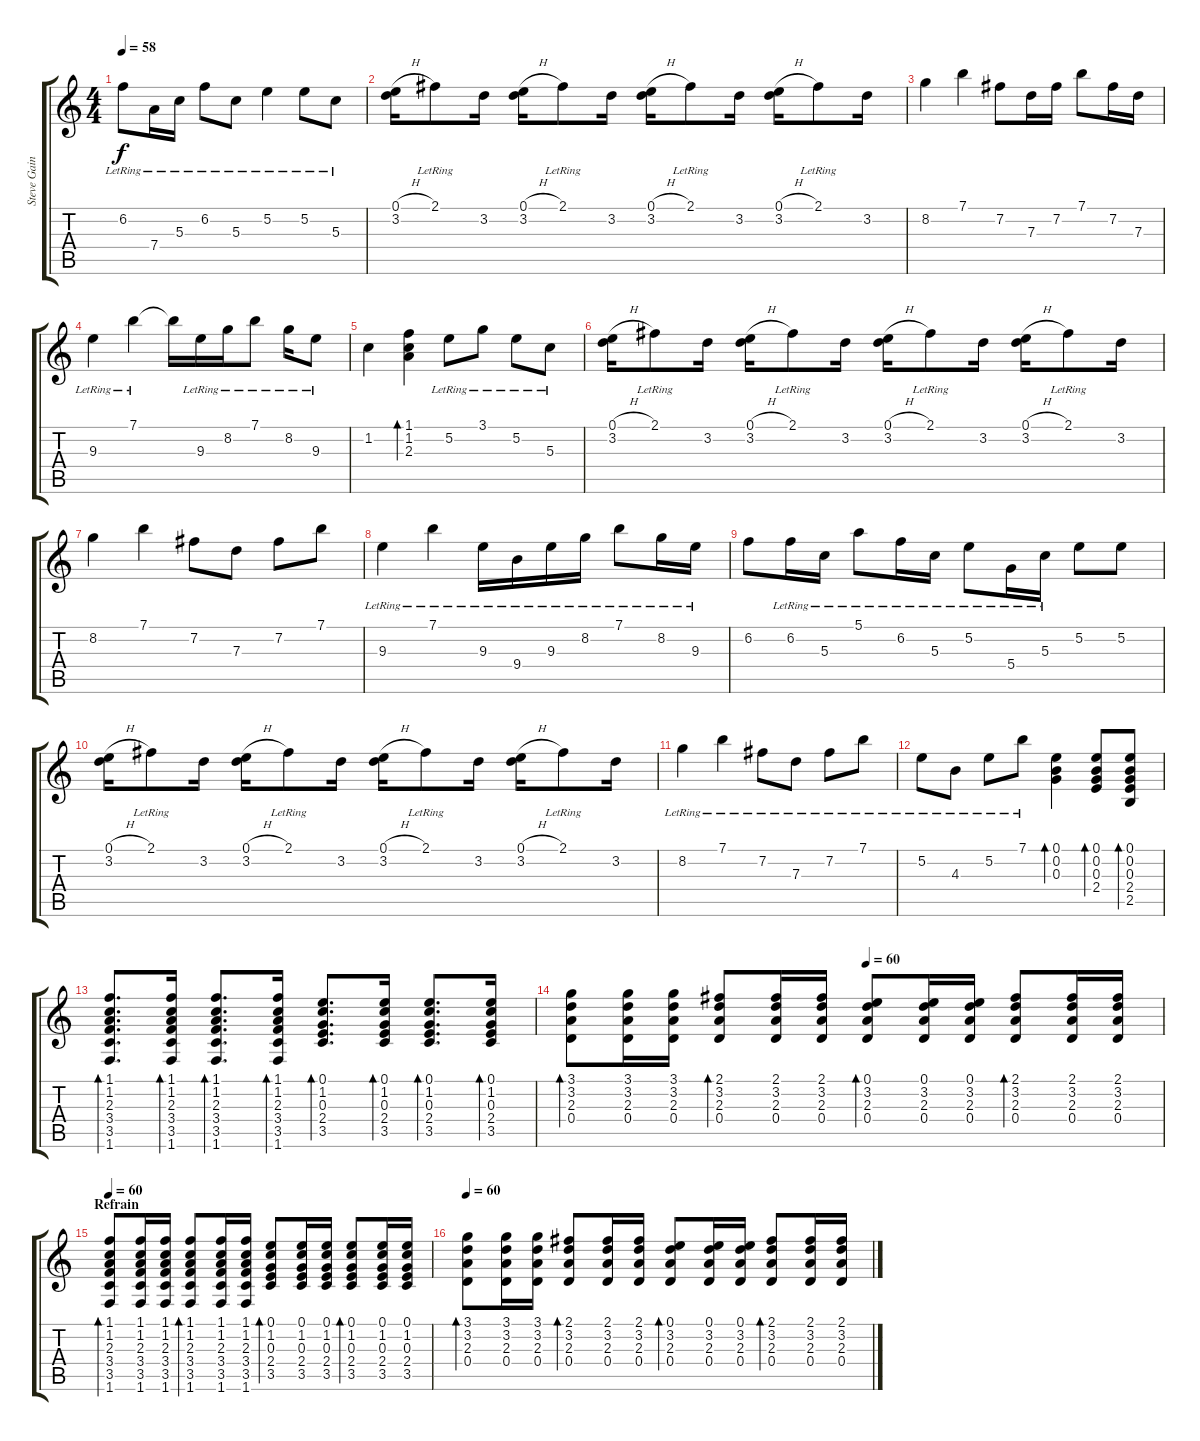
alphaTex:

\track ("Steve Gaines (clean guitar)" "Steve Gain") {instrument electricguitarjazz}
\staff {score tabs}
\tuning (E4 B3 G3 D3 A2 E2) {hide}
\ts (4 4)
\tempo 58
\clef g2
\ks c
6.2{lr}.8{dy f} 7.4{lr}.16 5.3{lr}.16 6.2{lr}.8 5.3{lr}.8 5.2{lr}.4 5.2{lr}.8 5.3{lr}.8 |
(0.1{h} 3.2).16 2.1{lr}.8 3.2.16 (0.1{h} 3.2).16 2.1{lr}.8 3.2.16 (0.1{h} 3.2).16 2.1{lr}.8 3.2.16 (0.1{h} 3.2).16 2.1{lr}.8 3.2.16 |
8.2.4 7.1.4 7.2.8 7.3.16 7.2.16 7.1.8 7.2.16 7.3.16 |
9.3{lr}.4 7.1{lr}.4 7.1{t}.16 9.3{lr}.16 8.2{lr}.16 7.1{lr}.8 8.2{lr}.16 9.3{lr}.8 |
1.2.4 (1.1 1.2 2.3).4{bd 60} 5.2{lr}.8 3.1{lr}.8 5.2{lr}.8 5.3{lr}.8 |
(0.1{h} 3.2).16 2.1{lr}.8 3.2.16 (0.1{h} 3.2).16 2.1{lr}.8 3.2.16 (0.1{h} 3.2).16 2.1{lr}.8 3.2.16 (0.1{h} 3.2).16 2.1{lr}.8 3.2.16 |
8.2.4 7.1.4 7.2.8 7.3.8 7.2.8 7.1.8 |
9.3{lr}.4 7.1{lr}.4 9.3{lr}.16 9.4{lr}.16 9.3{lr}.16 8.2{lr}.16 7.1{lr}.8 8.2{lr}.16 9.3{lr}.16 |
6.2.8 6.2{lr}.16 5.3{lr}.16 5.1{lr}.8 6.2{lr}.16 5.3{lr}.16 5.2{lr}.8 5.4{lr}.16 5.3{lr}.16 5.2.8 5.2.8 |
(0.1{h} 3.2).16 2.1{lr}.8 3.2.16 (0.1{h} 3.2).16 2.1{lr}.8 3.2.16 (0.1{h} 3.2).16 2.1{lr}.8 3.2.16 (0.1{h} 3.2).16 2.1{lr}.8 3.2.16 |
8.2{lr}.4 7.1{lr}.4 7.2{lr}.8 7.3{lr}.8 7.2{lr}.8 7.1{lr}.8 |
5.2{lr}.8 4.3{lr}.8 5.2{lr}.8 7.1{lr}.8 (0.1 0.2 0.3).4{bd 60} (0.1 0.2 0.3 2.4).8{bd 60} (0.1 0.2 0.3 2.4 2.5).8{bd 60} |
(1.1 1.2 2.3 3.4 3.5 1.6).8{d bd 60} (1.1 1.2 2.3 3.4 3.5 1.6).16{bd 60} (1.1 1.2 2.3 3.4 3.5 1.6).8{d bd 60} (1.1 1.2 2.3 3.4 3.5 1.6).16{bd 60} (0.1 1.2 0.3 2.4 3.5).8{d bd 60} (0.1 1.2 0.3 2.4 3.5).16{bd 60} (0.1 1.2 0.3 2.4 3.5).8{d bd 60} (0.1 1.2 0.3 2.4 3.5).16{bd 60} |
\tempo (60 0.5)
(3.1 3.2 2.3 0.4).8{bd 60} (3.1 3.2 2.3 0.4).16 (3.1 3.2 2.3 0.4).16 (2.1 3.2 2.3 0.4).8{bd 60} (2.1 3.2 2.3 0.4).16 (2.1 3.2 2.3 0.4).16 (0.1 3.2 2.3 0.4).8{bd 60} (0.1 3.2 2.3 0.4).16 (0.1 3.2 2.3 0.4).16 (2.1 3.2 2.3 0.4).8{bd 60} (2.1 3.2 2.3 0.4).16 (2.1 3.2 2.3 0.4).16 |
\section ("" "Refrain")
\tempo 60
(1.1 1.2 2.3 3.4 3.5 1.6).8{bd 60} (1.1 1.2 2.3 3.4 3.5 1.6).16 (1.1 1.2 2.3 3.4 3.5 1.6).16 (1.1 1.2 2.3 3.4 3.5 1.6).8{bd 60} (1.1 1.2 2.3 3.4 3.5 1.6).16 (1.1 1.2 2.3 3.4 3.5 1.6).16 (0.1 1.2 0.3 2.4 3.5).8{bd 60} (0.1 1.2 0.3 2.4 3.5).16 (0.1 1.2 0.3 2.4 3.5).16 (0.1 1.2 0.3 2.4 3.5).8{bd 60} (0.1 1.2 0.3 2.4 3.5).16 (0.1 1.2 0.3 2.4 3.5).16 |
\tempo 60
(3.1 3.2 2.3 0.4).8{bd 60} (3.1 3.2 2.3 0.4).16 (3.1 3.2 2.3 0.4).16 (2.1 3.2 2.3 0.4).8{bd 60} (2.1 3.2 2.3 0.4).16 (2.1 3.2 2.3 0.4).16 (0.1 3.2 2.3 0.4).8{bd 60} (0.1 3.2 2.3 0.4).16 (0.1 3.2 2.3 0.4).16 (2.1 3.2 2.3 0.4).8{bd 60} (2.1 3.2 2.3 0.4).16 (2.1 3.2 2.3 0.4).16
